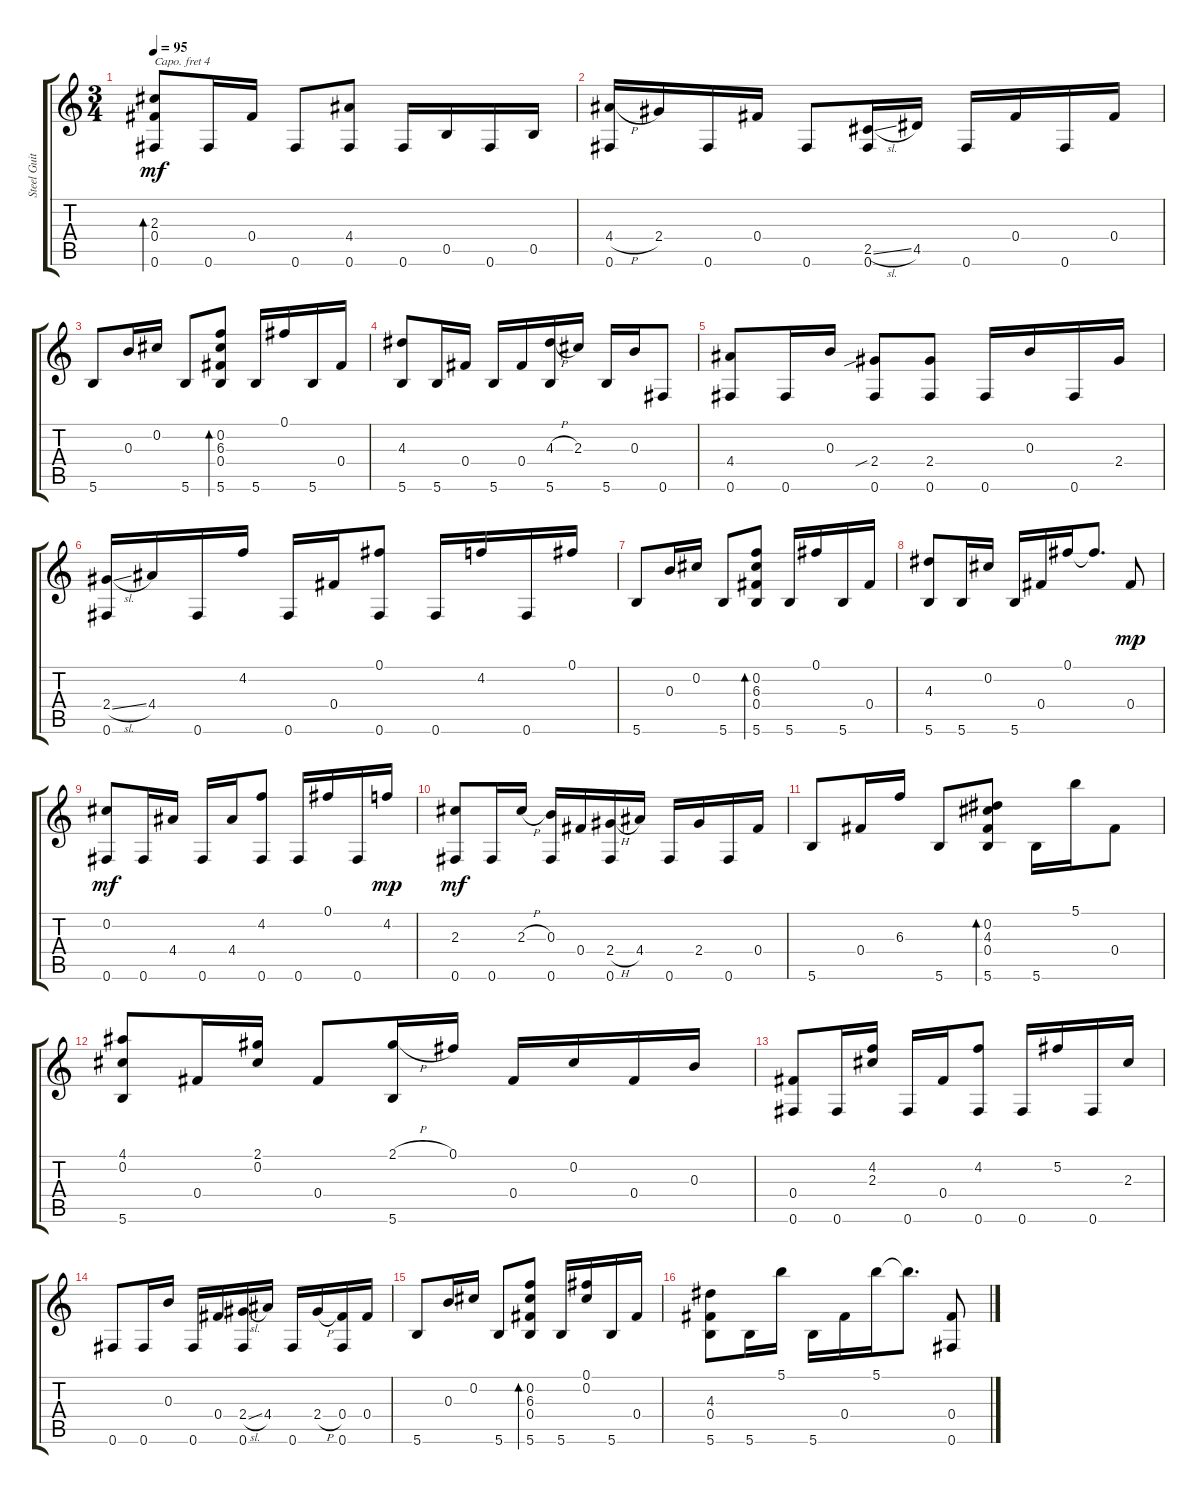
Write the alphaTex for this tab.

\track ("Steel Guitar" "Steel Guit") {instrument acousticguitarsteel}
\staff {score tabs}
\capo 4
\tuning (D4 A3 G3 D3 G2 D2) {hide}
\ts (3 4)
\tempo 95
\clef g2
\ks c
(2.3 0.4 0.6).8{bd 60 dy mf instrument acousticguitarsteel} 0.6.16 0.4.16 0.6.8 (4.4 0.6).8 0.6.16 0.5.16 0.6.16 0.5.16 |
(4.4{h} 0.6).16 2.4.16 0.6.16 0.4.16 0.6.8 (2.5{sl} 0.6).16 4.5.16 0.6.16 0.4.16 0.6.16 0.4.16 |
5.6.8 0.3.16 0.2.16 5.6.8 (0.2 6.3 0.4 5.6).8{bd 60} 5.6.16 0.1.16 5.6.16 0.4.16 |
(4.3 5.6).8 5.6.16 0.4.16 5.6.16 0.4.16 (4.3{h} 5.6).16 2.3.16 5.6.16 0.3.16 0.6.8 |
(4.4 0.6).8 0.6.16 0.3.16 (2.4{sib} 0.6).8 (2.4 0.6).8 0.6.16 0.3.16 0.6.16 2.4.16 |
(2.4{sl} 0.6).16 4.4.16 0.6.16 4.2.16 0.6.16 0.4.16 (0.1 0.6).8 0.6.16 4.2.16 0.6.16 0.1.16 |
5.6.8 0.3.16 0.2.16 5.6.8 (0.2 6.3 0.4 5.6).8{bd 60} 5.6.16 0.1.16 5.6.16 0.4.16 |
(4.3 5.6).8 5.6.16 0.2.16 5.6.16 0.4.16 0.1.16 0.1{t}.8{d} 0.4.8{dy mp} |
(0.2 0.6).8{dy mf} 0.6.16 4.4.16 0.6.16 4.4.16 (4.2 0.6).8 0.6.16 0.1.16 0.6.16 4.2.16{dy mp} |
(2.3 0.6).8{dy mf} 0.6.16 2.3{h}.16 (0.3 0.6).16 0.4.16 (2.4{h} 0.6).16 4.4.16 0.6.16 2.4.16 0.6.16 0.4.16 |
5.6.8 0.4.16 6.3.16 5.6.8 (0.2 4.3 0.4 5.6).8{bd 60} 5.6.16 5.1.16 0.4.8 |
(4.1 0.2 5.6).8 0.4.16 (2.1 0.2).16 0.4.8 (2.1{h} 5.6).16 0.1.16 0.4.16 0.2.16 0.4.16 0.3.16 |
(0.4 0.6).8 0.6.16 (4.2 2.3).16 0.6.16 0.4.16 (4.2 0.6).8 0.6.16 5.2.16 0.6.16 2.3.16 |
0.6.8 0.6.16 0.3.16 0.6.16 0.4.16 (2.4{sl} 0.6).16 4.4.16 0.6.16 2.4{h}.16 (0.4 0.6).16 0.4.16 |
5.6.8 0.3.16 0.2.16 5.6.8 (0.2 6.3 0.4 5.6).8{bd 60} 5.6.16 (0.1 0.2).16 5.6.16 0.4.16 |
(4.3 0.4 5.6).8 5.6.16 5.1.16 5.6.16 0.4.16 5.1.16 5.1{t}.8{d} (0.4 0.6).8
